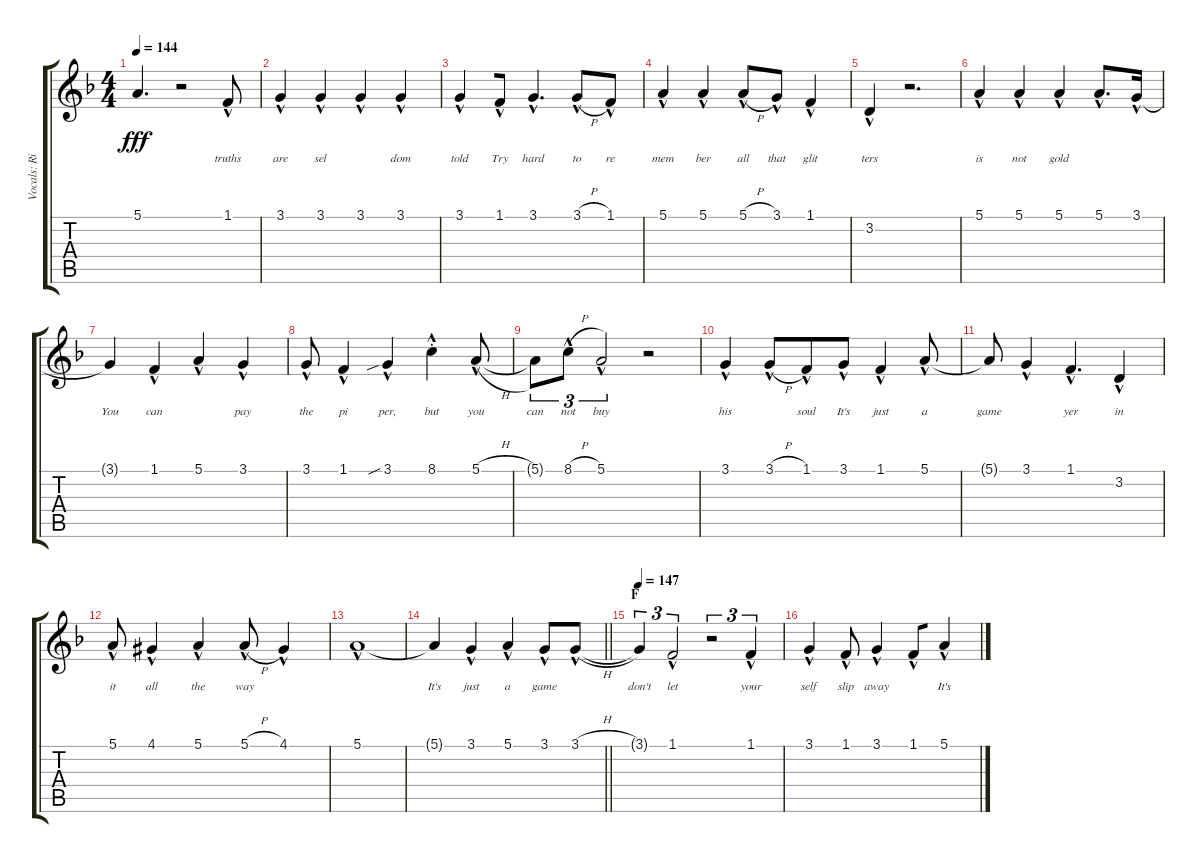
\track ("Vocals: Rik" "Vocals: Ri") {instrument lead2sawtooth}
\staff {score tabs}
\tuning (E4 B3 G3 D3 A2 E2) {hide}
\ts (4 4)
\tempo 144
\clef g2
\ks f
5.1{t}.4{d lyrics (0 "") lyrics (1 "") lyrics (2 "") lyrics (3 "") lyrics (4 "") dy fff} r.2 1.1{hac}.8{lyrics (0 "truths") lyrics (1 "") lyrics (2 "") lyrics (3 "") lyrics (4 "")} |
3.1{hac}.4{lyrics (0 "are") lyrics (1 "") lyrics (2 "") lyrics (3 "") lyrics (4 "")} 3.1{hac}.4{lyrics (0 "sel") lyrics (1 "") lyrics (2 "") lyrics (3 "") lyrics (4 "")} 3.1{hac}.4{lyrics (0 "") lyrics (1 "") lyrics (2 "") lyrics (3 "") lyrics (4 "")} 3.1{hac}.4{lyrics (0 "dom") lyrics (1 "") lyrics (2 "") lyrics (3 "") lyrics (4 "")} |
3.1{hac}.4{lyrics (0 "told") lyrics (1 "") lyrics (2 "") lyrics (3 "") lyrics (4 "") beam merge} 1.1{hac}.8{lyrics (0 "Try") lyrics (1 "") lyrics (2 "") lyrics (3 "") lyrics (4 "")} 3.1{hac}.4{d lyrics (0 "hard") lyrics (1 "") lyrics (2 "") lyrics (3 "") lyrics (4 "")} 3.1{h hac}.8{lyrics (0 "to") lyrics (1 "") lyrics (2 "") lyrics (3 "") lyrics (4 "")} 1.1{hac}.8{lyrics (0 "re") lyrics (1 "") lyrics (2 "") lyrics (3 "") lyrics (4 "")} |
5.1{hac}.4{lyrics (0 "mem") lyrics (1 "") lyrics (2 "") lyrics (3 "") lyrics (4 "")} 5.1{hac}.4{lyrics (0 "ber") lyrics (1 "") lyrics (2 "") lyrics (3 "") lyrics (4 "")} 5.1{h hac}.8{lyrics (0 "all") lyrics (1 "") lyrics (2 "") lyrics (3 "") lyrics (4 "")} 3.1{hac}.8{lyrics (0 "that") lyrics (1 "") lyrics (2 "") lyrics (3 "") lyrics (4 "")} 1.1{hac}.4{lyrics (0 "glit") lyrics (1 "") lyrics (2 "") lyrics (3 "") lyrics (4 "")} |
3.2{hac}.4{lyrics (0 "ters") lyrics (1 "") lyrics (2 "") lyrics (3 "") lyrics (4 "")} r.2{d} |
5.1{hac}.4{lyrics (0 "is") lyrics (1 "") lyrics (2 "") lyrics (3 "") lyrics (4 "")} 5.1{hac}.4{lyrics (0 "not") lyrics (1 "") lyrics (2 "") lyrics (3 "") lyrics (4 "")} 5.1{hac}.4{lyrics (0 "gold") lyrics (1 "") lyrics (2 "") lyrics (3 "") lyrics (4 "")} 5.1{hac}.8{d lyrics (0 "") lyrics (1 "") lyrics (2 "") lyrics (3 "") lyrics (4 "")} 3.1{hac}.16{lyrics (0 "") lyrics (1 "") lyrics (2 "") lyrics (3 "") lyrics (4 "")} |
3.1{t}.4{lyrics (0 "You") lyrics (1 "") lyrics (2 "") lyrics (3 "") lyrics (4 "")} 1.1{hac}.4{lyrics (0 "can") lyrics (1 "") lyrics (2 "") lyrics (3 "") lyrics (4 "")} 5.1{hac}.4{lyrics (0 "") lyrics (1 "") lyrics (2 "") lyrics (3 "") lyrics (4 "")} 3.1{hac}.4{lyrics (0 "pay") lyrics (1 "") lyrics (2 "") lyrics (3 "") lyrics (4 "")} |
3.1{hac}.8{lyrics (0 "the") lyrics (1 "") lyrics (2 "") lyrics (3 "") lyrics (4 "")} 1.1{hac}.4{lyrics (0 "pi") lyrics (1 "") lyrics (2 "") lyrics (3 "") lyrics (4 "") beam merge} 3.1{sib hac}.4{lyrics (0 "per,") lyrics (1 "") lyrics (2 "") lyrics (3 "") lyrics (4 "")} 8.1{hac st}.4{lyrics (0 "but") lyrics (1 "") lyrics (2 "") lyrics (3 "") lyrics (4 "")} 5.1{h hac}.8{lyrics (0 "you") lyrics (1 "") lyrics (2 "") lyrics (3 "") lyrics (4 "")} |
5.1{t}.8{tu (3 2) lyrics (0 "can") lyrics (1 "") lyrics (2 "") lyrics (3 "") lyrics (4 "")} 8.1{h hac}.8{tu (3 2) lyrics (0 "not") lyrics (1 "") lyrics (2 "") lyrics (3 "") lyrics (4 "")} 5.1{hac}.2{tu (3 2) lyrics (0 "buy") lyrics (1 "") lyrics (2 "") lyrics (3 "") lyrics (4 "")} r.2 |
3.1{hac}.4{lyrics (0 "his") lyrics (1 "") lyrics (2 "") lyrics (3 "") lyrics (4 "")} 3.1{h hac}.8{lyrics (0 "") lyrics (1 "") lyrics (2 "") lyrics (3 "") lyrics (4 "")} 1.1{hac}.8{lyrics (0 "soul") lyrics (1 "") lyrics (2 "") lyrics (3 "") lyrics (4 "") beam merge} 3.1{hac}.8{lyrics (0 "It's") lyrics (1 "") lyrics (2 "") lyrics (3 "") lyrics (4 "")} 1.1{hac}.4{lyrics (0 "just") lyrics (1 "") lyrics (2 "") lyrics (3 "") lyrics (4 "")} 5.1{hac}.8{lyrics (0 "a") lyrics (1 "") lyrics (2 "") lyrics (3 "") lyrics (4 "")} |
5.1{t}.8{lyrics (0 "game") lyrics (1 "") lyrics (2 "") lyrics (3 "") lyrics (4 "")} 3.1{hac}.4{lyrics (0 "") lyrics (1 "") lyrics (2 "") lyrics (3 "") lyrics (4 "")} 1.1{hac}.4{d lyrics (0 "yer") lyrics (1 "") lyrics (2 "") lyrics (3 "") lyrics (4 "")} 3.2{hac}.4{lyrics (0 "in") lyrics (1 "") lyrics (2 "") lyrics (3 "") lyrics (4 "")} |
5.1{hac}.8{lyrics (0 "it") lyrics (1 "") lyrics (2 "") lyrics (3 "") lyrics (4 "")} 4.1{hac acc #}.4{lyrics (0 "all") lyrics (1 "") lyrics (2 "") lyrics (3 "") lyrics (4 "")} 5.1{hac}.4{lyrics (0 "the") lyrics (1 "") lyrics (2 "") lyrics (3 "") lyrics (4 "")} 5.1{h hac}.8{lyrics (0 "way") lyrics (1 "") lyrics (2 "") lyrics (3 "") lyrics (4 "")} 4.1{hac acc #}.4{lyrics (0 "") lyrics (1 "") lyrics (2 "") lyrics (3 "") lyrics (4 "")} |
5.1{hac}.1{lyrics (0 "") lyrics (1 "") lyrics (2 "") lyrics (3 "") lyrics (4 "")} |
\barLineRight lightlight
5.1{t}.4{lyrics (0 "It's") lyrics (1 "") lyrics (2 "") lyrics (3 "") lyrics (4 "")} 3.1{hac}.4{lyrics (0 "just") lyrics (1 "") lyrics (2 "") lyrics (3 "") lyrics (4 "")} 5.1{hac}.4{lyrics (0 "a") lyrics (1 "") lyrics (2 "") lyrics (3 "") lyrics (4 "")} 3.1{hac}.8{lyrics (0 "game") lyrics (1 "") lyrics (2 "") lyrics (3 "") lyrics (4 "")} 3.1{h hac}.8{lyrics (0 "") lyrics (1 "") lyrics (2 "") lyrics (3 "") lyrics (4 "")} |
\section ("" "F")
\tempo 147
3.1{t}.4{tu (3 2) lyrics (0 "don't") lyrics (1 "") lyrics (2 "") lyrics (3 "") lyrics (4 "")} 1.1{hac}.2{tu (3 2) lyrics (0 "let") lyrics (1 "") lyrics (2 "") lyrics (3 "") lyrics (4 "")} r.2{tu (3 2)} 1.1{hac}.4{tu (3 2) lyrics (0 "your") lyrics (1 "") lyrics (2 "") lyrics (3 "") lyrics (4 "")} |
3.1{hac}.4{lyrics (0 "self") lyrics (1 "") lyrics (2 "") lyrics (3 "") lyrics (4 "")} 1.1{hac}.8{lyrics (0 "slip") lyrics (1 "") lyrics (2 "") lyrics (3 "") lyrics (4 "")} 3.1{hac}.4{lyrics (0 "away") lyrics (1 "") lyrics (2 "") lyrics (3 "") lyrics (4 "")} 1.1{hac}.8{lyrics (0 "") lyrics (1 "") lyrics (2 "") lyrics (3 "") lyrics (4 "") beam merge} 5.1{h hac}.4{lyrics (0 "It's") lyrics (1 "") lyrics (2 "") lyrics (3 "") lyrics (4 "")}
